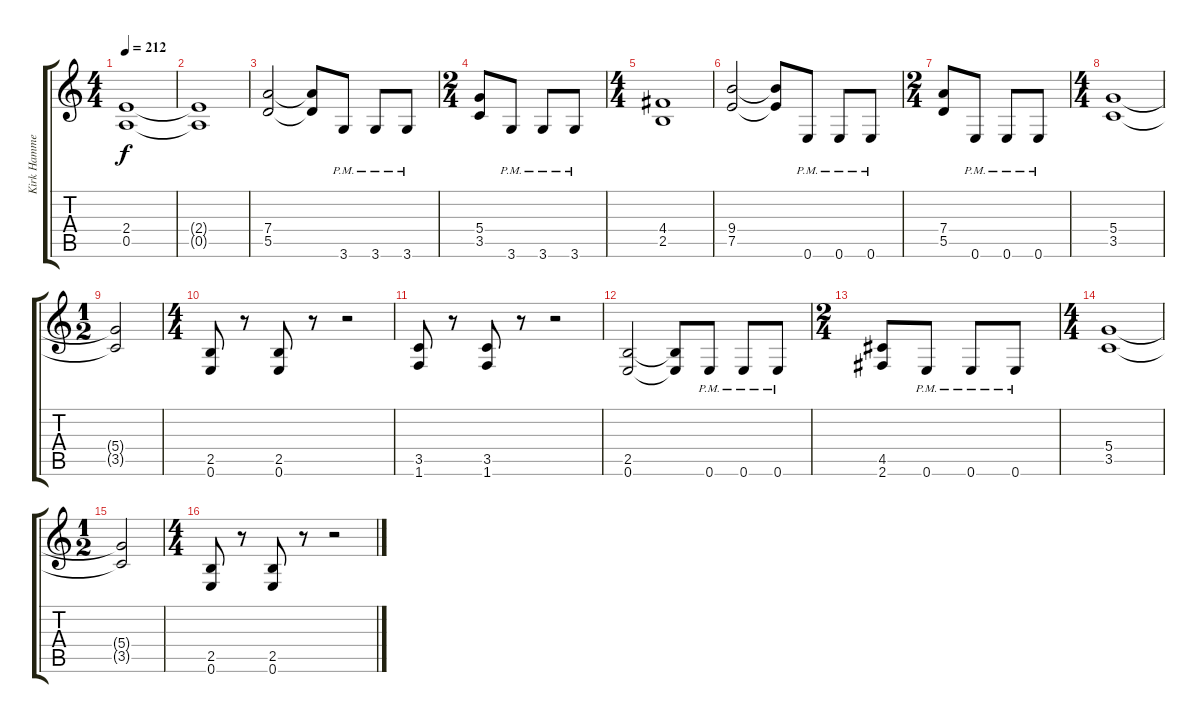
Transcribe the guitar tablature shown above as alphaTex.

\track ("Kirk Hammet (Lead Guitar)" "Kirk Hamme") {instrument overdrivenguitar}
\staff {score tabs}
\tuning (E4 B3 G3 D3 A2 E2) {hide}
\ts (4 4)
\tempo 212
\clef g2
\ks c
(2.4 0.5).1{dy f} |
(2.4{t} 0.5{t}).1 |
(7.4 5.5).2 (7.4{t} 5.5{t}).8 3.6{pm}.8 3.6{pm}.8 3.6{pm}.8 |
\ts (2 4)
(5.4 3.5).8 3.6{pm}.8 3.6{pm}.8 3.6{pm}.8 |
\ts (4 4)
(4.4 2.5).1 |
(9.4 7.5).2 (9.4{t} 7.5{t}).8 0.6{pm}.8 0.6{pm}.8 0.6{pm}.8 |
\ts (2 4)
(7.4 5.5).8 0.6{pm}.8 0.6{pm}.8 0.6{pm}.8 |
\ts (4 4)
(5.4 3.5).1 |
\ts (1 2)
(5.4{t} 3.5{t}).2 |
\ts (4 4)
\section ("" "")
(2.5 0.6).8 r.8 (2.5 0.6).8 r.8 r.2 |
(3.5 1.6).8 r.8 (3.5 1.6).8 r.8 r.2 |
(2.5 0.6).2 (2.5{t} 0.6{t}).8 0.6{pm}.8 0.6{pm}.8 0.6{pm}.8 |
\ts (2 4)
(4.5 2.6).8 0.6{pm}.8 0.6{pm}.8 0.6{pm}.8 |
\ts (4 4)
(5.4 3.5).1 |
\ts (1 2)
(5.4{t} 3.5{t}).2 |
\ts (4 4)
(2.5 0.6).8 r.8 (2.5 0.6).8 r.8 r.2
